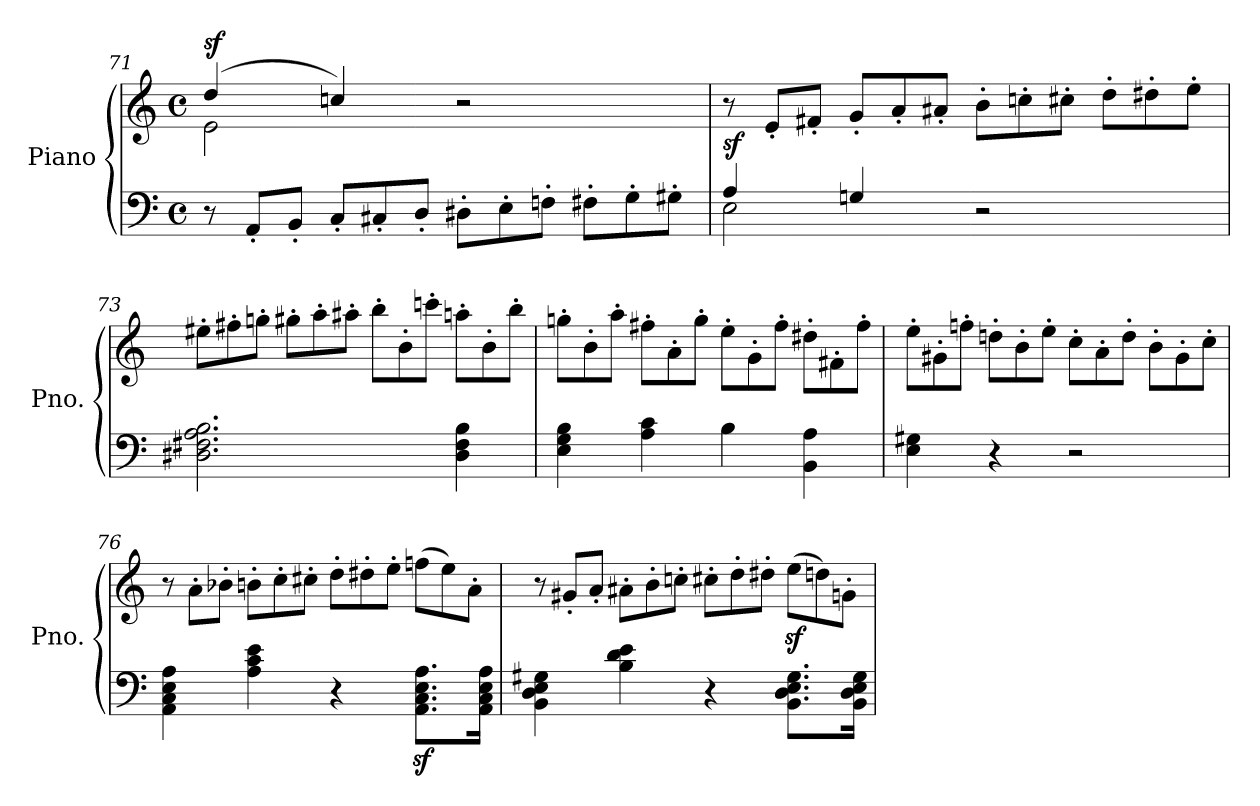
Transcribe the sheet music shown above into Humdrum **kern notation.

**kern	**kern	**dynam
*part1	*part1	*part1
*staff2	*staff1	*staff1/2
*I"Piano	*	*
*I'Pno.	*	*
*clefF4	*clefG2	*
*k[]	*k[]	*
*C:	*C:	*
*M4/4	*M4/4	*
*met(c)	*met(c)	*
*Xtuplet	*	*
=71	=71	=71
*	*^	*
!	!	!	!LO:DY:a
12r	(4dd/	2e\	sf
12AA'/L	.	.	.
12BB'/J	.	.	.
12C'/L	4ccn/)	.	.
12C#X'/	.	.	.
12D'/J	.	.	.
12D#X'\L	2r	2ryy	.
12E'\	.	.	.
12Fn'\J	.	.	.
12F#X'\L	.	.	.
12G'\	.	.	.
12G#X'\J	.	.	.
*	*v	*v	*
=72	=72	=72
*^	*	*
*	*	*Xtuplet	*
!	!	!	!LO:DY:a=2
4A/	2E\	12r	sf
.	.	12e'/L	.
.	.	12f#X'/J	.
4Gn/	.	12g'/L	.
.	.	12a'/	.
.	.	12a#X'/J	.
2r	2ryy	12b'\L	.
.	.	12ccn'\	.
.	.	12cc#X'\J	.
.	.	12dd'\L	.
.	.	12dd#X'\	.
.	.	12ee'\J	.
*v	*v	*	*
!!LO:LB:g=z
=73	=73	=73
2.D#X\ 2.F#X\ 2.A\ 2.B\	12ee#X'\L	.
.	12ff#X'\	.
.	12ggn'\J	.
.	12gg#X'\L	.
.	12aa'\	.
.	12aa#X'\J	.
.	12bb'\L	.
.	12b'\	.
.	12cccn'\J	.
4D#\ 4F#\ 4B\	12aan'\L	.
.	12b'\	.
.	12bb'\J	.
=74	=74	=74
4E\ 4G\ 4B\	12ggn'\L	.
.	12b'\	.
.	12aa'\J	.
4A\ 4c\	12ff#X'\L	.
.	12a'\	.
.	12gg'\J	.
4B\	12ee'\L	.
.	12g'\	.
.	12ff#'\J	.
4BB\ 4A\	12dd#X'\L	.
.	12f#X'\	.
.	12ff#'\J	.
=75	=75	=75
4E\ 4G#X\	12ee'\L	.
.	12g#X'\	.
.	12ffn'\J	.
4r	12ddn'\L	.
.	12b'\	.
.	12ee'\J	.
2r	12cc'\L	.
.	12a'\	.
.	12dd'\J	.
.	12b'\L	.
.	12g#'\	.
.	12cc'\J	.
!!LO:LB:g=z
=76	=76	=76
4AA\ 4C\ 4E\ 4A\	12r	.
.	12a'\L	.
.	12b-X'\J	.
4A\ 4c\ 4e\	12bn'\L	.
.	12cc'\	.
.	12cc#X'\J	.
4r	12dd'\L	.
.	12dd#X'\	.
.	12ee'\J	.
8.AA\z> 8.C\z> 8.E\z> 8.A\z>L	(12ffn\L	.
.	12ee\)	.
.	12a'\J	.
16AA\ 16C\ 16E\ 16A\Jk	.	.
=77	=77	=77
4BB\ 4D\ 4E\ 4G#X\	12r	.
.	12g#X'/L	.
.	12a'/J	.
4B\ 4d\ 4e\	12a#X'\L	.
.	12b'\	.
.	12ccn'\J	.
4r	12cc#X'\L	.
.	12dd'\	.
.	12dd#X'\J	.
8.BB\ 8.D\ 8.E\ 8.G#\L	(12eez<\L	.
.	12ddn\)	.
.	12gn'\J	.
16BB\ 16D\ 16E\ 16G#\Jk	.	.
=	=	=
*-	*-	*-
